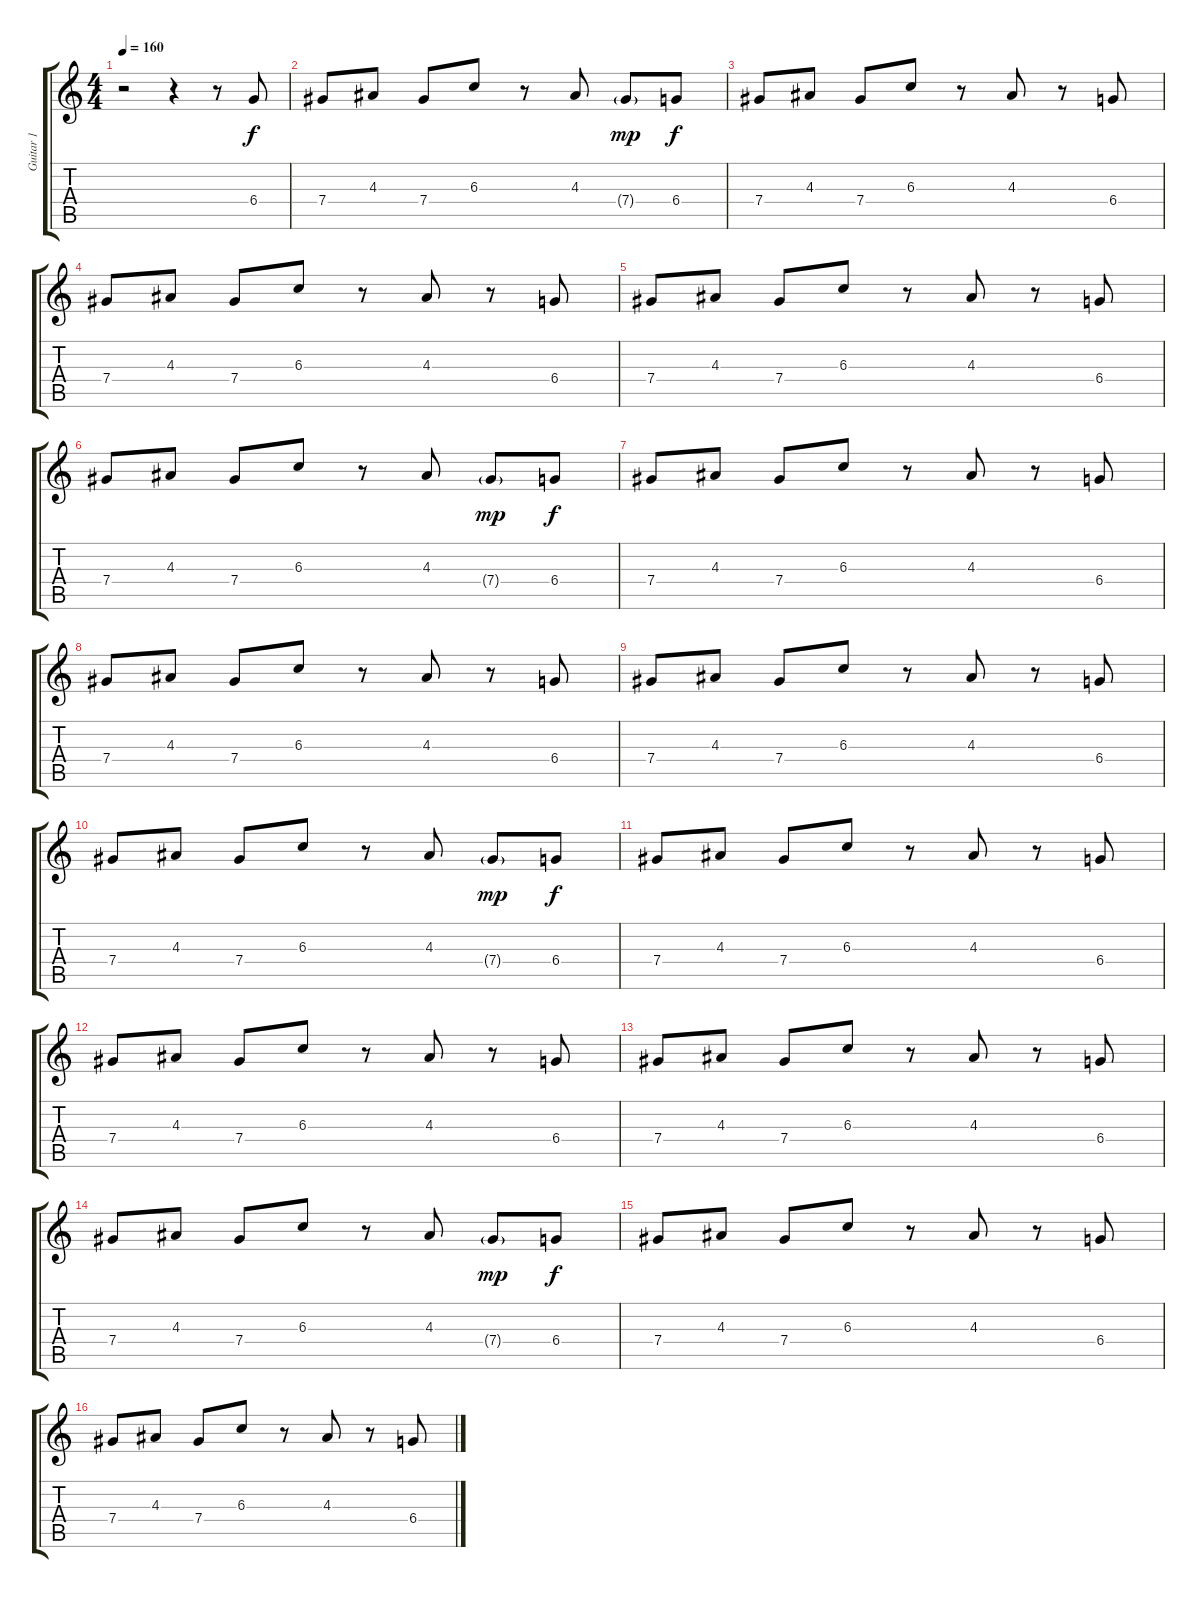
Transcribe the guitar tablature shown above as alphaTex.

\track ("Guitar 1" "Guitar 1") {instrument overdrivenguitar}
\staff {score tabs}
\tuning (Eb4 Bb3 Gb3 Db3 Ab2 Eb2) {hide}
\ts (4 4)
\tempo 160
\clef g2
\ks c
r.2{dy f instrument overdrivenguitar} r.4 r.8 6.4.8 |
7.4.8 4.3.8 7.4.8 6.3.8 r.8 4.3.8 7.4{g}.8{dy mp} 6.4.8{dy f} |
7.4.8 4.3.8 7.4.8 6.3.8 r.8 4.3.8 r.8 6.4.8 |
7.4.8 4.3.8 7.4.8 6.3.8 r.8 4.3.8 r.8 6.4.8 |
7.4.8 4.3.8 7.4.8 6.3.8 r.8 4.3.8 r.8 6.4.8 |
7.4.8 4.3.8 7.4.8 6.3.8 r.8 4.3.8 7.4{g}.8{dy mp} 6.4.8{dy f} |
7.4.8 4.3.8 7.4.8 6.3.8 r.8 4.3.8 r.8 6.4.8 |
7.4.8 4.3.8 7.4.8 6.3.8 r.8 4.3.8 r.8 6.4.8 |
7.4.8 4.3.8 7.4.8 6.3.8 r.8 4.3.8 r.8 6.4.8 |
7.4.8 4.3.8 7.4.8 6.3.8 r.8 4.3.8 7.4{g}.8{dy mp} 6.4.8{dy f} |
7.4.8 4.3.8 7.4.8 6.3.8 r.8 4.3.8 r.8 6.4.8 |
7.4.8 4.3.8 7.4.8 6.3.8 r.8 4.3.8 r.8 6.4.8 |
7.4.8 4.3.8 7.4.8 6.3.8 r.8 4.3.8 r.8 6.4.8 |
7.4.8 4.3.8 7.4.8 6.3.8 r.8 4.3.8 7.4{g}.8{dy mp} 6.4.8{dy f} |
7.4.8 4.3.8 7.4.8 6.3.8 r.8 4.3.8 r.8 6.4.8 |
7.4.8 4.3.8 7.4.8 6.3.8 r.8 4.3.8 r.8 6.4.8
